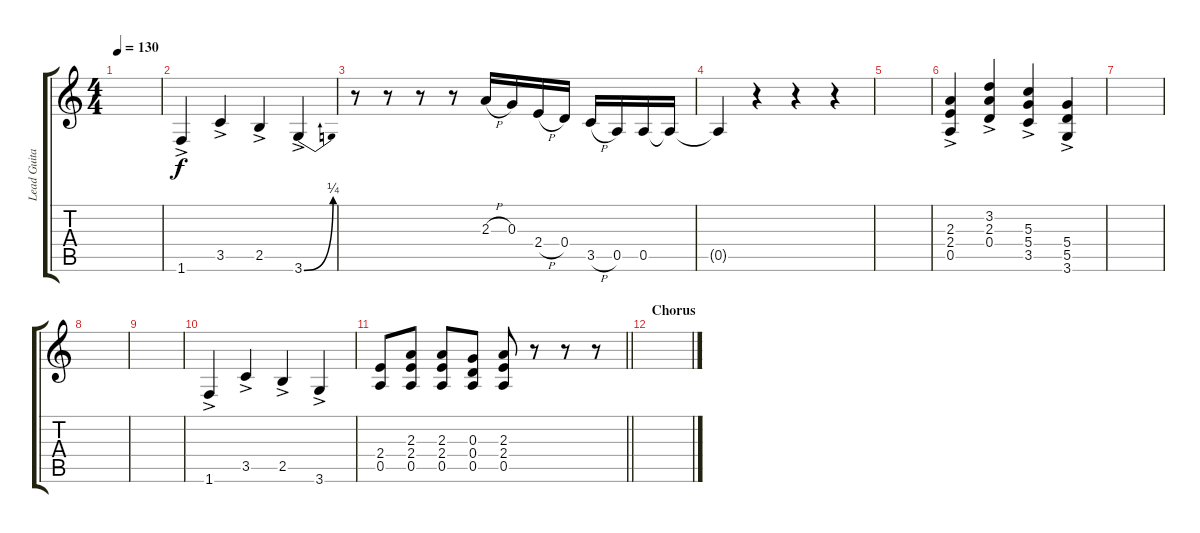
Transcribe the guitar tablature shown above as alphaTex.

\track ("Lead Guitar" "Lead Guita") {instrument distortionguitar}
\staff {score tabs}
\tuning (E4 B3 G3 D3 A2 E2) {hide}
\ts (4 4)
\tempo 130
\clef g2
\ks c
|
1.6{ac}.4 3.5{ac}.4 2.5{ac}.4 3.6{be (bend 0 0 60 1) ac}.4 |
r.8 r.8 r.8 r.8 2.3{h}.16 0.3.16 2.4{h}.16 0.4.16 3.5{h}.16 0.5.16 0.5.16 0.5{t}.16 |
0.5{t}.4 r.4 r.4 r.4 |
|
(2.3{ac} 2.4{ac} 0.5{ac}).4 (3.2{ac} 2.3{ac} 0.4{ac}).4 (5.3{ac} 5.4{ac} 3.5{ac}).4 (5.4{ac} 5.5{ac} 3.6).4 |
|
|
|
1.6{ac}.4 3.5{ac}.4 2.5{ac}.4 3.6{ac}.4 |
\barLineRight lightlight
(2.4 0.5).8 (2.3 2.4 0.5).8 (2.3 2.4 0.5).8 (0.3 0.4 0.5).8 (2.3 2.4 0.5).8 r.8 r.8 r.8 |
\section ("" "Chorus")
